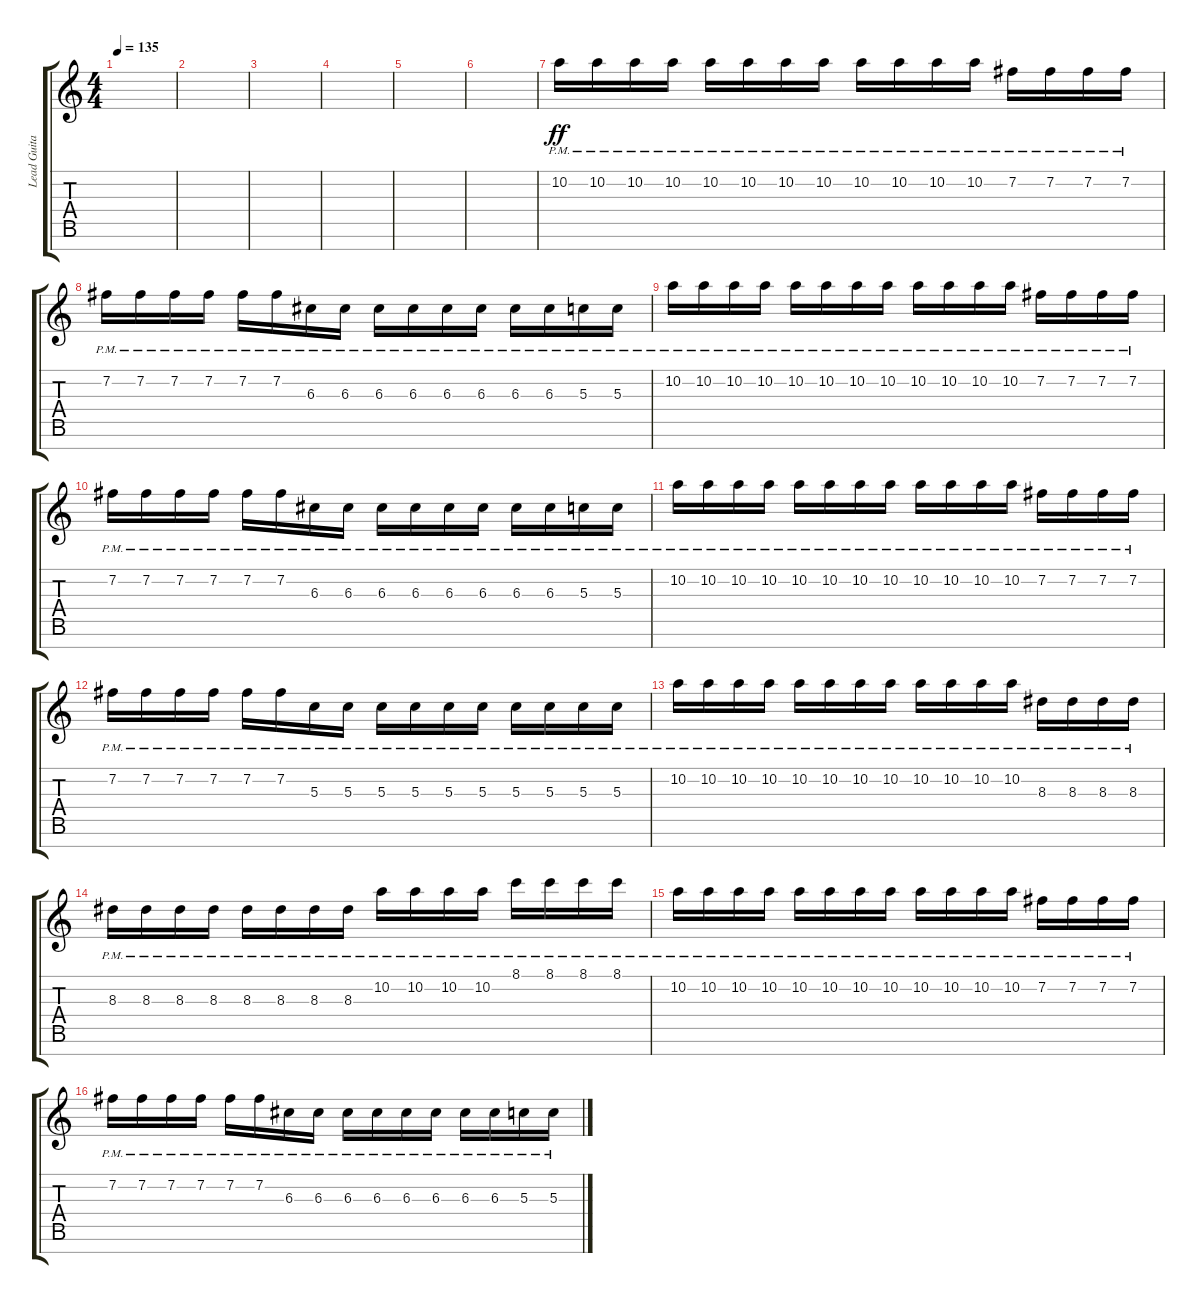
\track ("Lead Guitar" "Lead Guita") {instrument distortionguitar}
\staff {score tabs}
\tuning (E4 B3 G3 D3 A2 E2 B1) {hide}
\ts (4 4)
\tempo 135
\clef g2
\ks c
|
|
|
|
|
|
10.2{pm}.16{dy ff} 10.2{pm}.16 10.2{pm}.16 10.2{pm}.16 10.2{pm}.16 10.2{pm}.16 10.2{pm}.16 10.2{pm}.16 10.2{pm}.16 10.2{pm}.16 10.2{pm}.16 10.2{pm}.16 7.2{pm}.16 7.2{pm}.16 7.2{pm}.16 7.2{pm}.16 |
7.2{pm}.16 7.2{pm}.16 7.2{pm}.16 7.2{pm}.16 7.2{pm}.16 7.2{pm}.16 6.3{pm}.16 6.3{pm}.16 6.3{pm}.16 6.3{pm}.16 6.3{pm}.16 6.3{pm}.16 6.3{pm}.16 6.3{pm}.16 5.3{pm}.16 5.3{pm}.16 |
10.2{pm}.16 10.2{pm}.16 10.2{pm}.16 10.2{pm}.16 10.2{pm}.16 10.2{pm}.16 10.2{pm}.16 10.2{pm}.16 10.2{pm}.16 10.2{pm}.16 10.2{pm}.16 10.2{pm}.16 7.2{pm}.16 7.2{pm}.16 7.2{pm}.16 7.2{pm}.16 |
7.2{pm}.16 7.2{pm}.16 7.2{pm}.16 7.2{pm}.16 7.2{pm}.16 7.2{pm}.16 6.3{pm}.16 6.3{pm}.16 6.3{pm}.16 6.3{pm}.16 6.3{pm}.16 6.3{pm}.16 6.3{pm}.16 6.3{pm}.16 5.3{pm}.16 5.3{pm}.16 |
10.2{pm}.16 10.2{pm}.16 10.2{pm}.16 10.2{pm}.16 10.2{pm}.16 10.2{pm}.16 10.2{pm}.16 10.2{pm}.16 10.2{pm}.16 10.2{pm}.16 10.2{pm}.16 10.2{pm}.16 7.2{pm}.16 7.2{pm}.16 7.2{pm}.16 7.2{pm}.16 |
7.2{pm}.16 7.2{pm}.16 7.2{pm}.16 7.2{pm}.16 7.2{pm}.16 7.2{pm}.16 5.3{pm}.16 5.3{pm}.16 5.3{pm}.16 5.3{pm}.16 5.3{pm}.16 5.3{pm}.16 5.3{pm}.16 5.3{pm}.16 5.3{pm}.16 5.3{pm}.16 |
10.2{pm}.16 10.2{pm}.16 10.2{pm}.16 10.2{pm}.16 10.2{pm}.16 10.2{pm}.16 10.2{pm}.16 10.2{pm}.16 10.2{pm}.16 10.2{pm}.16 10.2{pm}.16 10.2{pm}.16 8.3{pm}.16 8.3{pm}.16 8.3{pm}.16 8.3{pm}.16 |
8.3{pm}.16 8.3{pm}.16 8.3{pm}.16 8.3{pm}.16 8.3{pm}.16 8.3{pm}.16 8.3{pm}.16 8.3{pm}.16 10.2{pm}.16 10.2{pm}.16 10.2{pm}.16 10.2{pm}.16 8.1{pm}.16 8.1{pm}.16 8.1{pm}.16 8.1{pm}.16 |
10.2{pm}.16 10.2{pm}.16 10.2{pm}.16 10.2{pm}.16 10.2{pm}.16 10.2{pm}.16 10.2{pm}.16 10.2{pm}.16 10.2{pm}.16 10.2{pm}.16 10.2{pm}.16 10.2{pm}.16 7.2{pm}.16 7.2{pm}.16 7.2{pm}.16 7.2{pm}.16 |
7.2{pm}.16 7.2{pm}.16 7.2{pm}.16 7.2{pm}.16 7.2{pm}.16 7.2{pm}.16 6.3{pm}.16 6.3{pm}.16 6.3{pm}.16 6.3{pm}.16 6.3{pm}.16 6.3{pm}.16 6.3{pm}.16 6.3{pm}.16 5.3{pm}.16 5.3{pm}.16
